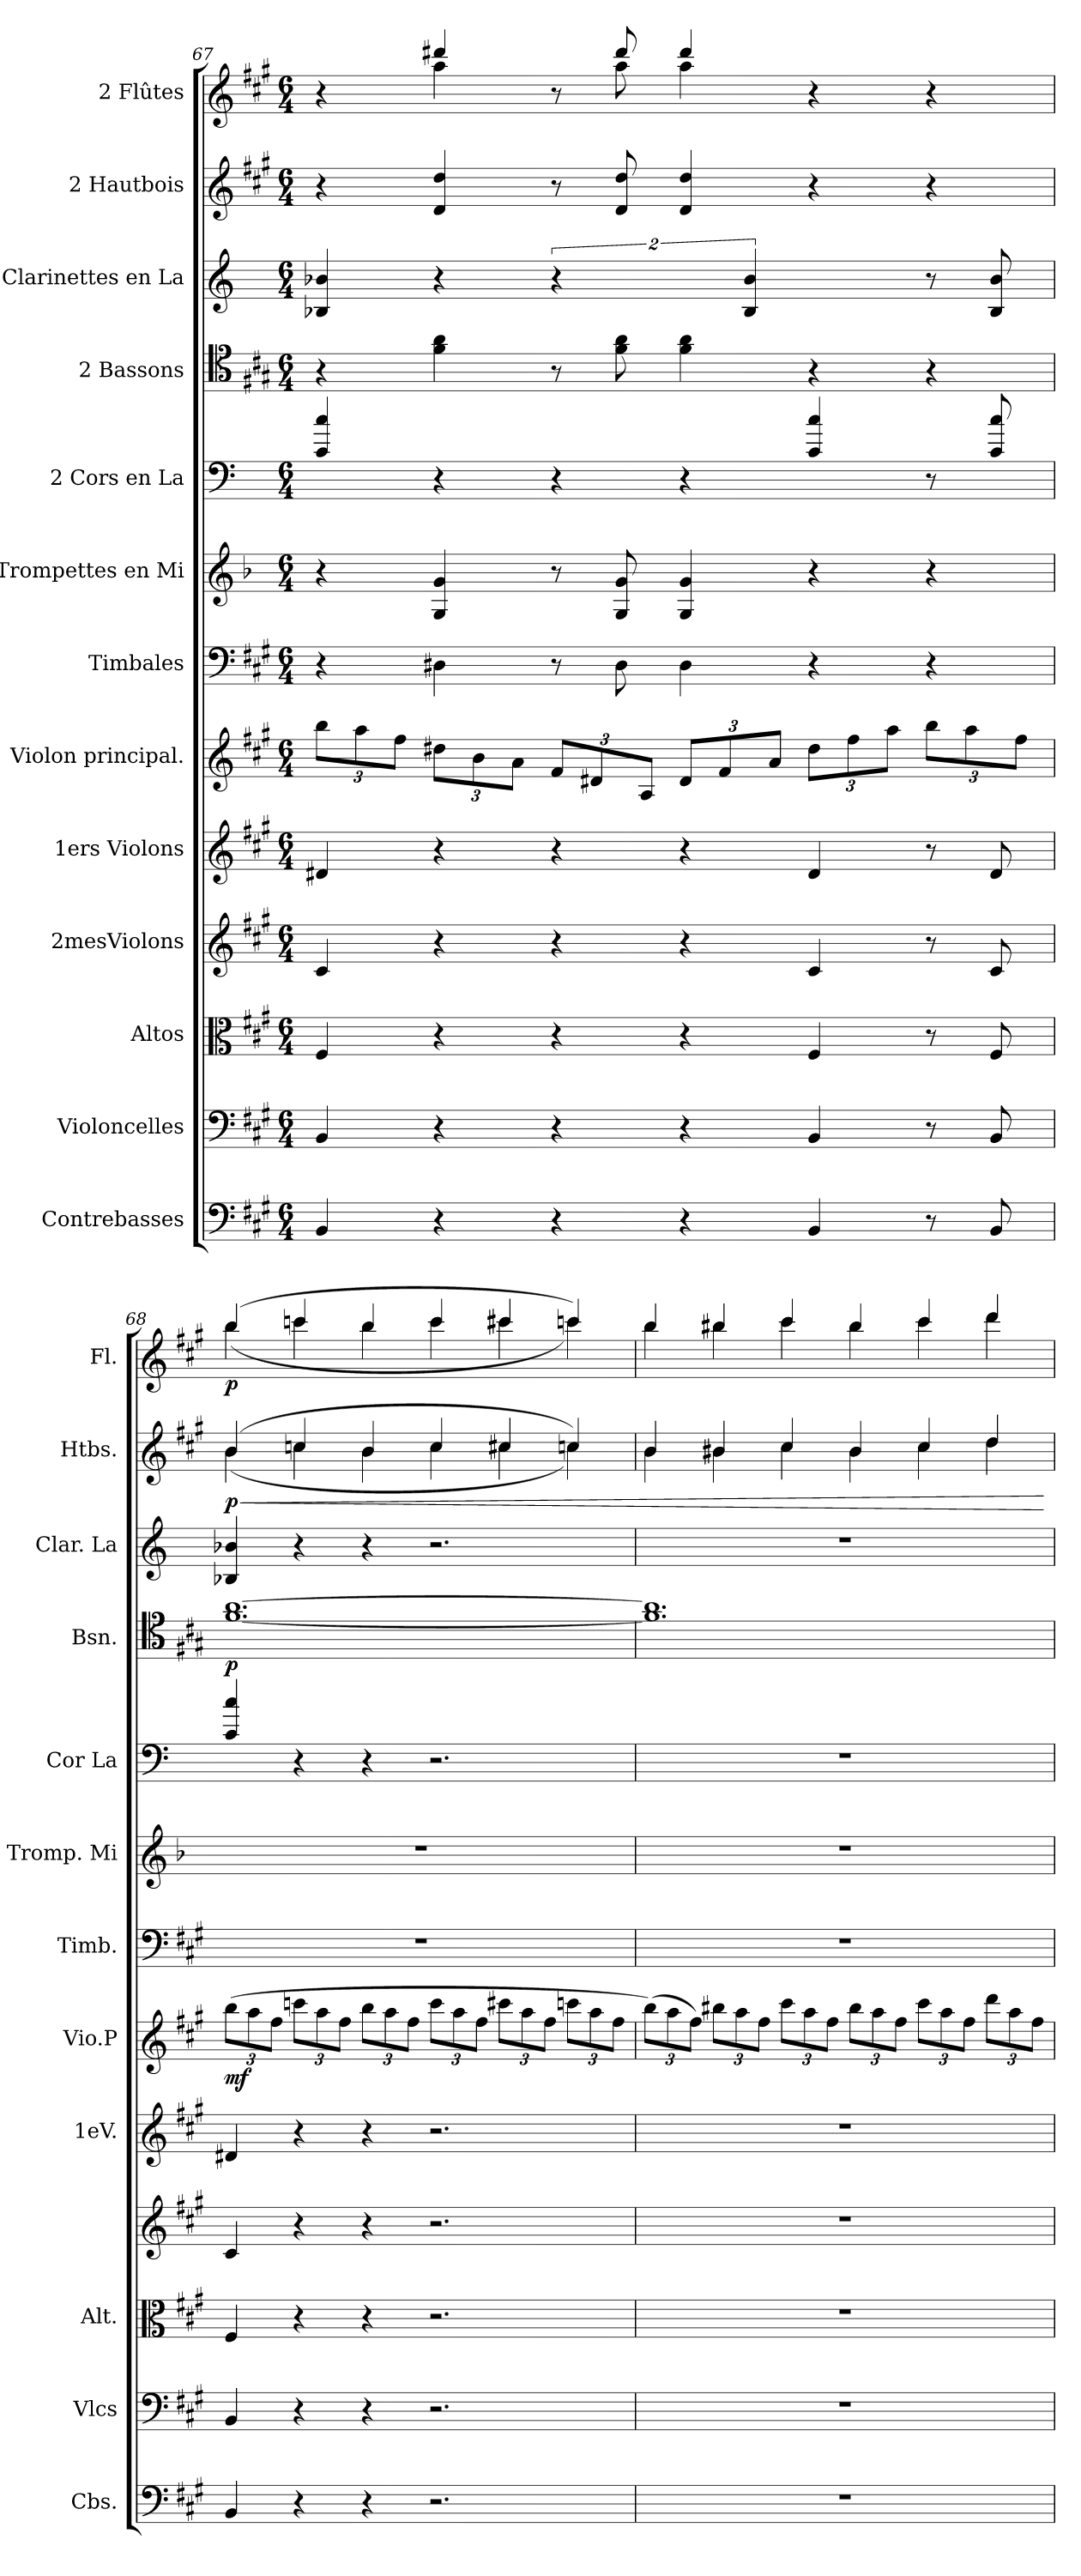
**kern	**kern	**kern	**kern	**kern	**kern	**dynam	**kern	**kern	**kern	**kern	**dynam	**kern	**kern	**dynam	**kern	**dynam
*part13	*part12	*part11	*part10	*part9	*part8	*part8	*part7	*part6	*part5	*part4	*part4	*part3	*part2	*part2	*part1	*part1
*staff13	*staff12	*staff11	*staff10	*staff9	*staff8	*staff8	*staff7	*staff6	*staff5	*staff4	*staff4	*staff3	*staff2	*staff2	*staff1	*staff1
*I"Contrebasses	*I"Violoncelles	*I"Altos	*I"2mesViolons	*I"1ers Violons	*I"Violon principal.	*	*I"Timbales	*I"Trompettes en Mi	*I"2 Cors en La	*I"2 Bassons	*	*I"2 Clarinettes en La	*I"2 Hautbois	*	*I"2 Flûtes	*
*I'Cbs.	*I'Vlcs	*I'Alt.	*	*I'1eV.	*I'Vio.P	*	*I'Timb.	*I'Tromp. Mi	*I'Cor La	*I'Bsn.	*	*I'Clar. La	*I'Htbs.	*	*I'Fl.	*
*clefF4	*clefF4	*clefC3	*clefG2	*clefG2	*clefG2	*	*clefF4	*clefG2	*clefF4	*clefC4	*	*clefG2	*clefG2	*	*clefG2	*
*ITrd7c12	*	*	*	*	*	*	*	*ITrd-2c-4	*ITrd2c3	*	*	*ITrd2c3	*	*	*	*
*k[f#c#g#]	*k[f#c#g#]	*k[f#c#g#]	*k[f#c#g#]	*k[f#c#g#]	*k[f#c#g#]	*	*k[f#c#g#]	*k[f#c#g#]	*k[f#c#g#]	*k[f#c#g#]	*	*k[f#c#g#]	*k[f#c#g#]	*	*k[f#c#g#]	*
*M6/4	*M6/4	*M6/4	*M6/4	*M6/4	*M6/4	*	*M6/4	*M6/4	*M6/4	*M6/4	*	*M6/4	*M6/4	*	*M6/4	*
*	*	*	*	*	*Xbrackettup	*	*	*	*	*	*	*	*	*	*	*
=67	=67	=67	=67	=67	=67	=67	=67	=67	=67	=67	=67	=67	=67	=67	=67	=67
*	*	*	*	*	*	*	*	*	*	*	*	*	*	*	*^	*
4BBB/	4BB/	4F#/	4c#/	4d#X/	12bb\L	.	4r	4r	4A/ 4a/	4r	.	4Gn/ 4gn/	4r	.	4r	4ryy	.
.	.	.	.	.	12aa\	.	.	.	.	.	.	.	.	.	.	.	.
.	.	.	.	.	12ff#\J	.	.	.	.	.	.	.	.	.	.	.	.
4r	4r	4r	4r	4r	12dd#X\L	.	4D#X\	4B/ 4b/	4r	4f#\ 4a\	.	4r	4d/ 4dd/	.	4ddd#X/	4aa\	.
.	.	.	.	.	12b\	.	.	.	.	.	.	.	.	.	.	.	.
.	.	.	.	.	12a\J	.	.	.	.	.	.	.	.	.	.	.	.
4r	4r	4r	4r	4r	12f#/L	.	8r	8r	4r	8r	.	8%3r	8r	.	8r	8ryy	.
.	.	.	.	.	12d#X/	.	.	.	.	.	.	.	.	.	.	.	.
.	.	.	.	.	.	.	8D#\	8B/ 8b/	.	8f#\ 8a\	.	.	8d/ 8dd/	.	8ddd#/	8aa\	.
.	.	.	.	.	12A/J	.	.	.	.	.	.	.	.	.	.	.	.
4r	4r	4r	4r	4r	12d#/L	.	4D#\	4B/ 4b/	4r	4f#\ 4a\	.	.	4d/ 4dd/	.	4ddd#/	4aa\	.
.	.	.	.	.	12f#/	.	.	.	.	.	.	.	.	.	.	.	.
.	.	.	.	.	.	.	.	.	.	.	.	8%3G/ 8%3g/	.	.	.	.	.
.	.	.	.	.	12a/J	.	.	.	.	.	.	.	.	.	.	.	.
4BBB/	4BB/	4F#/	4c#/	4d#/	12dd#\L	.	4r	4r	4A/ 4a/	4r	.	.	4r	.	4r	2ryy	.
.	.	.	.	.	12ff#\	.	.	.	.	.	.	.	.	.	.	.	.
.	.	.	.	.	12aa\J	.	.	.	.	.	.	.	.	.	.	.	.
8r	8r	8r	8r	8r	12bb\L	.	4r	4r	8r	4r	.	8r	4r	.	4r	.	.
.	.	.	.	.	12aa\	.	.	.	.	.	.	.	.	.	.	.	.
8BBB/	8BB/	8F#/	8c#/	8d#/	.	.	.	.	8A/ 8a/	.	.	8G/ 8g/	.	.	.	.	.
.	.	.	.	.	12ff#\J	.	.	.	.	.	.	.	.	.	.	.	.
=68	=68	=68	=68	=68	=68	=68	=68	=68	=68	=68	=68	=68	=68	=68	=68	=68	=68
!	!	!	!	!	!	!LO:DY:b	!	!	!	!	!LO:DY:b	!	!	!LO:HP:b	!	!	!
*	*	*	*	*	*	*	*	*	*	*	*	*	*^	*	*	*	*
!	!	!	!	!	!	!	!	!	!	!	!	!	!	!	!LO:DY:n=1:b	!	!	!LO:DY:b
4BBB/	4BB/	4F#/	4c#/	4d#X/	(>12bb\L	mf	1.r	1.r	4A/ 4a/	[1.f# [1.a	p	4Gn/ 4gn/	(>4b/	(<4b\	< p	(>4bb/	(<4bb\	p
.	.	.	.	.	12aa\	.	.	.	.	.	.	.	.	.	.	.	.	.
.	.	.	.	.	12ff#\J	.	.	.	.	.	.	.	.	.	.	.	.	.
4r	4r	4r	4r	4r	12cccn\L	.	.	.	4r	.	.	4r	4ccn/	4cc\	.	4cccn/	4ccc\	.
.	.	.	.	.	12aa\	.	.	.	.	.	.	.	.	.	.	.	.	.
.	.	.	.	.	12ff#\J	.	.	.	.	.	.	.	.	.	.	.	.	.
4r	4r	4r	4r	4r	12bb\L	.	.	.	4r	.	.	4r	4b/	4b\	.	4bb/	4bb\	.
.	.	.	.	.	12aa\	.	.	.	.	.	.	.	.	.	.	.	.	.
.	.	.	.	.	12ff#\J	.	.	.	.	.	.	.	.	.	.	.	.	.
2.r	2.r	2.r	2.r	2.r	12ccc\L	.	.	.	2.r	.	.	2.r	4cc/	4cc\	.	4ccc/	4ccc\	.
.	.	.	.	.	12aa\	.	.	.	.	.	.	.	.	.	.	.	.	.
.	.	.	.	.	12ff#\J	.	.	.	.	.	.	.	.	.	.	.	.	.
.	.	.	.	.	12ccc#X\L	.	.	.	.	.	.	.	4cc#X/	4cc#\	.	4ccc#X/	4ccc#\	.
.	.	.	.	.	12aa\	.	.	.	.	.	.	.	.	.	.	.	.	.
.	.	.	.	.	12ff#\J	.	.	.	.	.	.	.	.	.	.	.	.	.
.	.	.	.	.	12cccn\L	.	.	.	.	.	.	.	4ccn/)	4cc\)	.	4cccn/)	4ccc\)	.
.	.	.	.	.	12aa\	.	.	.	.	.	.	.	.	.	.	.	.	.
.	.	.	.	.	12ff#\J	.	.	.	.	.	.	.	.	.	.	.	.	.
=69	=69	=69	=69	=69	=69	=69	=69	=69	=69	=69	=69	=69	=69	=69	=69	=69	=69	=69
1.r	1.r	1.r	1.r	1.r	(>12bb\L)	.	1.r	1.r	1.r	1.f#] 1.a]	.	1.r	4b/	4b\	.	4bb/	4bb\	.
.	.	.	.	.	12aa\	.	.	.	.	.	.	.	.	.	.	.	.	.
.	.	.	.	.	12ff#\J)	.	.	.	.	.	.	.	.	.	.	.	.	.
.	.	.	.	.	12bb#X\L	.	.	.	.	.	.	.	4b#X/	4b#\	.	4bb#X/	4bb#\	.
.	.	.	.	.	12aa\	.	.	.	.	.	.	.	.	.	.	.	.	.
.	.	.	.	.	12ff#\J	.	.	.	.	.	.	.	.	.	.	.	.	.
.	.	.	.	.	12ccc#\L	.	.	.	.	.	.	.	4cc#/	4cc#\	.	4ccc#/	4ccc#\	.
.	.	.	.	.	12aa\	.	.	.	.	.	.	.	.	.	.	.	.	.
.	.	.	.	.	12ff#\J	.	.	.	.	.	.	.	.	.	.	.	.	.
.	.	.	.	.	12bb#\L	.	.	.	.	.	.	.	4b#/	4b#\	.	4bb#/	4bb#\	.
.	.	.	.	.	12aa\	.	.	.	.	.	.	.	.	.	.	.	.	.
.	.	.	.	.	12ff#\J	.	.	.	.	.	.	.	.	.	.	.	.	.
.	.	.	.	.	12ccc#\L	.	.	.	.	.	.	.	4cc#/	4cc#\	.	4ccc#/	4ccc#\	.
.	.	.	.	.	12aa\	.	.	.	.	.	.	.	.	.	.	.	.	.
.	.	.	.	.	12ff#\J	.	.	.	.	.	.	.	.	.	.	.	.	.
.	.	.	.	.	12ddd\L	.	.	.	.	.	.	.	4dd/	4dd\	.	4ddd/	4ddd\	.
.	.	.	.	.	12aa\	.	.	.	.	.	.	.	.	.	.	.	.	.
.	.	.	.	.	12ff#\J	.	.	.	.	.	.	.	.	.	.	.	.	.
*	*	*	*	*	*	*	*	*	*	*	*	*	*v	*v	*	*	*	*
*	*	*	*	*	*	*	*	*	*	*	*	*	*	*	*v	*v	*
.	.	.	.	.	.	.	.	.	.	.	.	.	.	[	.	.
=	=	=	=	=	=	=	=	=	=	=	=	=	=	=	=	=
*-	*-	*-	*-	*-	*-	*-	*-	*-	*-	*-	*-	*-	*-	*-	*-	*-
